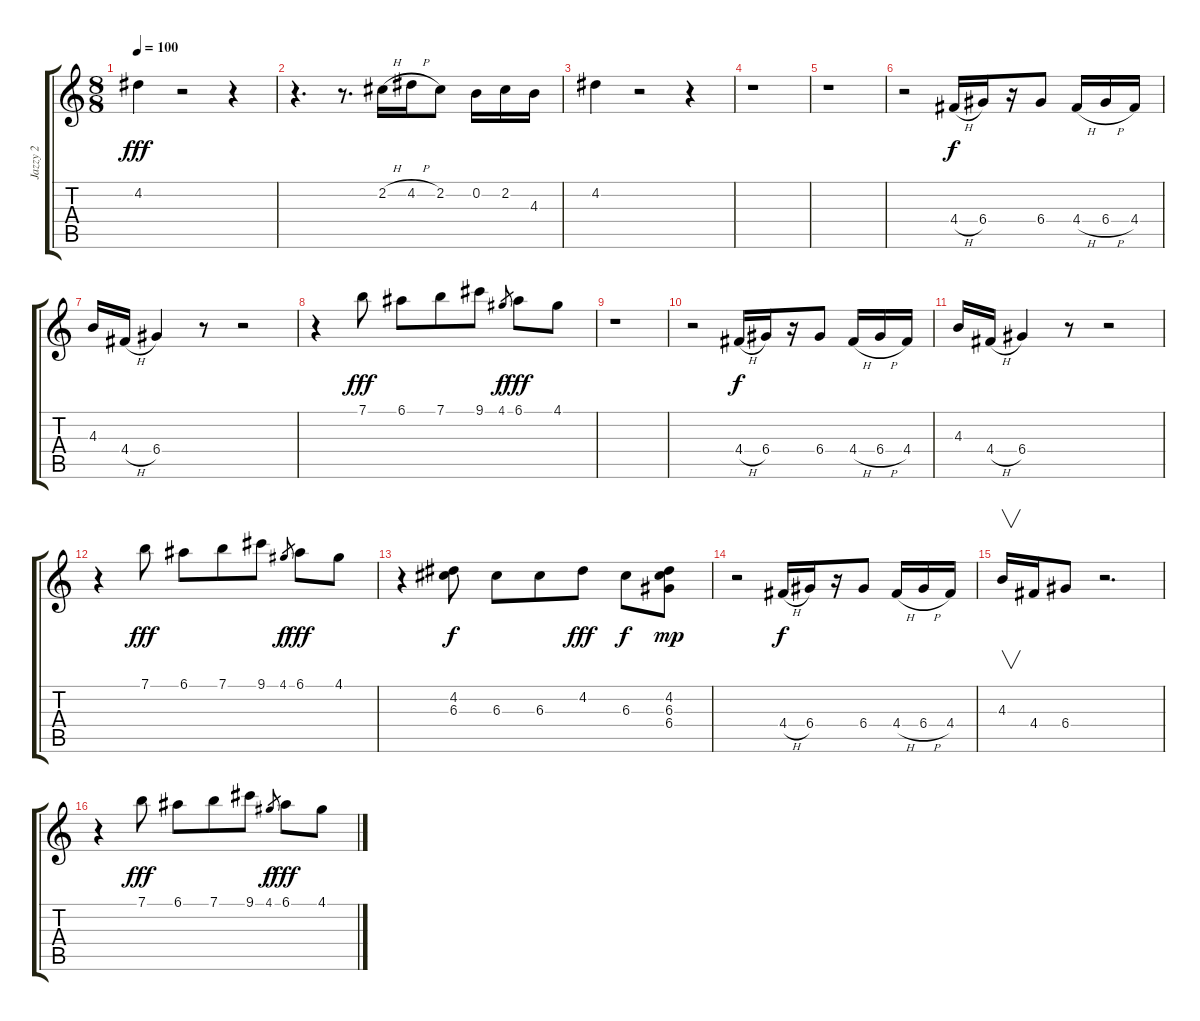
\track ("Jazzy 2" "Jazzy 2") {instrument electricguitarjazz}
\staff {score tabs}
\tuning (E4 B3 G3 D3 A2 E2) {hide}
\ts (8 8)
\tempo 100
\clef g2
\ks c
4.2.4{dy fff} r.2 r.4 |
r.4{d} r.8{d} 2.2{h}.16 4.2{h}.16 2.2.8 0.2.16 2.2.16 4.3.16 |
4.2.4 r.2 r.4 |
r.1 |
r.1 |
r.2{volume 11} 4.4{h}.16{dy f} 6.4.16 r.16 6.4.8 4.4{h}.16 6.4{h}.16 4.4.16 |
4.3.16 4.4{h}.16 6.4.4 r.8 r.2 |
r.4{volume 14} 7.1.8{dy fff} 6.1.8 7.1.8 9.1.8 4.1.8{gr dy f} 6.1.8{dy fff} 4.1.8 |
r.1 |
r.2{volume 13} 4.4{h}.16{dy f} 6.4.16 r.16 6.4.8 4.4{h}.16 6.4{h}.16 4.4.16 |
4.3.16 4.4{h}.16 6.4.4 r.8 r.2 |
r.4{volume 16} 7.1.8{dy fff} 6.1.8 7.1.8 9.1.8 4.1.8{gr dy f} 6.1.8{dy fff} 4.1.8 |
r.4 (4.2 6.3).8{dy f} 6.3.8 6.3.8 4.2.8{dy fff} 6.3.8{dy f} (4.2 6.3 6.4).8{dy mp} |
r.2{volume 13} 4.4{h}.16{dy f} 6.4.16 r.16 6.4.8 4.4{h}.16 6.4{h}.16 4.4.16 |
4.3.16{v} 4.4.16 6.4.8 r.2{d} |
r.4{volume 16} 7.1.8{dy fff} 6.1.8 7.1.8 9.1.8 4.1.8{gr dy f} 6.1.8{dy fff} 4.1.8
